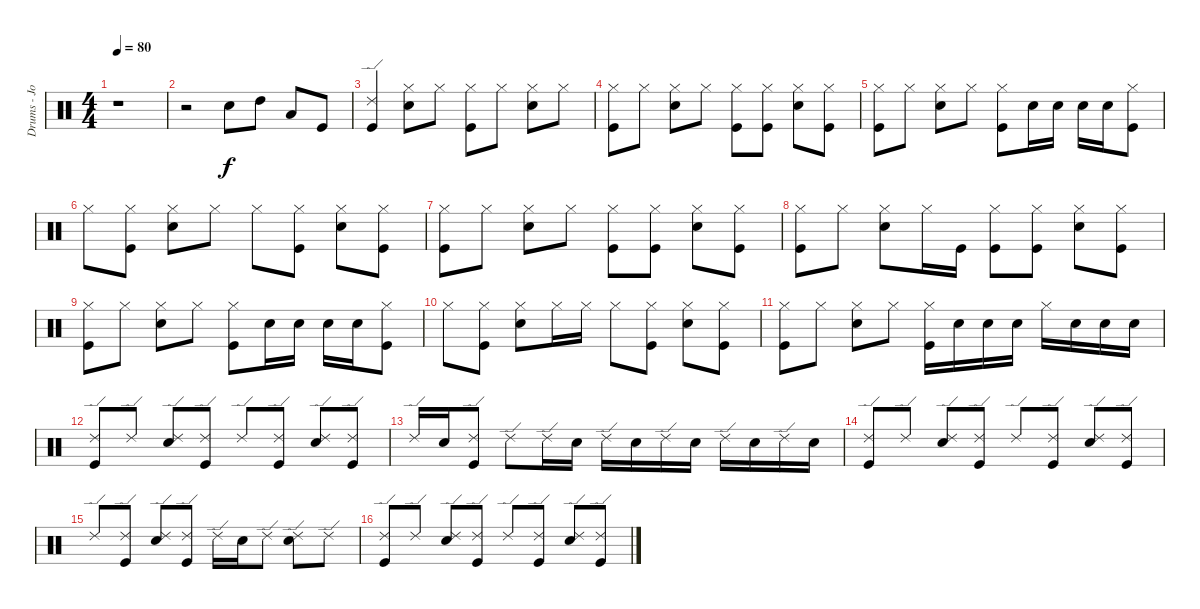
\track ("Drums - John Bohan" "Drums - Jo") {instrument percussion}
\staff {score}
\articulation defaults
\ts (4 4)
\tempo 80
\clef neutral
\ks c
r.1{dy f} |
r.2 "Snare (hit) 2".8 "High Tom (hit)".8 "Low Tom (hit)".8 "Kick (hit)".8 |
("Ride (edge) 2" "Kick (hit)").4 ("Hi-Hat (closed)" "Snare (hit) 2").8 "Hi-Hat (closed)".8 ("Hi-Hat (closed)" "Kick (hit)").8 "Hi-Hat (closed)".8 ("Hi-Hat (closed)" "Snare (hit) 2").8 "Hi-Hat (closed)".8 |
("Hi-Hat (closed)" "Kick (hit)").8 "Hi-Hat (closed)".8 ("Hi-Hat (closed)" "Snare (hit) 2").8 "Hi-Hat (closed)".8 ("Hi-Hat (closed)" "Kick (hit)").8 ("Hi-Hat (closed)" "Kick (hit)").8 ("Hi-Hat (closed)" "Snare (hit) 2").8 ("Hi-Hat (closed)" "Kick (hit)").8 |
("Hi-Hat (closed)" "Kick (hit)").8 "Hi-Hat (closed)".8 ("Hi-Hat (closed)" "Snare (hit) 2").8 "Hi-Hat (closed)".8 ("Hi-Hat (closed)" "Kick (hit)").8 "Snare (hit) 2".16 "Snare (hit) 2".16 "Snare (hit) 2".16 "Snare (hit) 2".16 ("Hi-Hat (closed)" "Kick (hit)").8 |
"Hi-Hat (closed)".8 ("Hi-Hat (closed)" "Kick (hit)").8 ("Hi-Hat (closed)" "Snare (hit) 2").8 "Hi-Hat (closed)".8 "Hi-Hat (closed)".8 ("Hi-Hat (closed)" "Kick (hit)").8 ("Hi-Hat (closed)" "Snare (hit) 2").8 ("Hi-Hat (closed)" "Kick (hit)").8 |
("Hi-Hat (closed)" "Kick (hit)").8 "Hi-Hat (closed)".8 ("Hi-Hat (closed)" "Snare (hit) 2").8 "Hi-Hat (closed)".8 ("Hi-Hat (closed)" "Kick (hit)").8 ("Hi-Hat (closed)" "Kick (hit)").8 ("Hi-Hat (closed)" "Snare (hit) 2").8 ("Hi-Hat (closed)" "Kick (hit)").8 |
("Hi-Hat (closed)" "Kick (hit)").8 "Hi-Hat (closed)".8 ("Hi-Hat (closed)" "Snare (hit) 2").8 "Hi-Hat (closed)".16 "Kick (hit)".16 ("Hi-Hat (closed)" "Kick (hit)").8 ("Hi-Hat (closed)" "Kick (hit)").8 ("Hi-Hat (closed)" "Snare (hit) 2").8 ("Hi-Hat (closed)" "Kick (hit)").8 |
("Hi-Hat (closed)" "Kick (hit)").8 "Hi-Hat (closed)".8 ("Hi-Hat (closed)" "Snare (hit) 2").8 "Hi-Hat (closed)".8 ("Hi-Hat (closed)" "Kick (hit)").8 "Snare (hit) 2".16 "Snare (hit) 2".16 "Snare (hit) 2".16 "Snare (hit) 2".16 ("Hi-Hat (closed)" "Kick (hit)").8 |
"Hi-Hat (closed)".8 ("Hi-Hat (closed)" "Kick (hit)").8 ("Hi-Hat (closed)" "Snare (hit) 2").8 "Hi-Hat (closed)".16 "Hi-Hat (closed)".16 "Hi-Hat (closed)".8 ("Hi-Hat (closed)" "Kick (hit)").8 ("Hi-Hat (closed)" "Snare (hit) 2").8 ("Hi-Hat (closed)" "Kick (hit)").8 |
("Hi-Hat (closed)" "Kick (hit)").8 "Hi-Hat (closed)".8 ("Hi-Hat (closed)" "Snare (hit) 2").8 "Hi-Hat (closed)".8 ("Hi-Hat (closed)" "Kick (hit)").16 "Snare (hit) 2".16 "Snare (hit) 2".16 "Snare (hit) 2".16 "Hi-Hat (closed)".16 "Snare (hit) 2".16 "Snare (hit) 2".16 "Snare (hit) 2".16 |
("Ride (edge) 2" "Kick (hit)").8 "Ride (edge) 2".8 ("Ride (edge) 2" "Snare (hit) 2").8 ("Ride (edge) 2" "Kick (hit)").8 "Ride (edge) 2".8 ("Ride (edge) 2" "Kick (hit)").8 ("Ride (edge) 2" "Snare (hit) 2").8 ("Ride (edge) 2" "Kick (hit)").8 |
"Ride (edge) 2".16 "Snare (hit) 2".16 ("Ride (edge) 2" "Kick (hit)").8 "Ride (edge) 2".8 "Ride (edge) 2".16 "Snare (hit) 2".16 "Ride (edge) 2".16 "Snare (hit) 2".16 "Ride (edge) 2".16 "Snare (hit) 2".16 "Ride (edge) 2".16 "Snare (hit) 2".16 "Ride (edge) 2".16 "Snare (hit) 2".16 |
("Ride (edge) 2" "Kick (hit)").8 "Ride (edge) 2".8 ("Ride (edge) 2" "Snare (hit) 2").8 ("Ride (edge) 2" "Kick (hit)").8 "Ride (edge) 2".8 ("Ride (edge) 2" "Kick (hit)").8 ("Ride (edge) 2" "Snare (hit) 2").8 ("Ride (edge) 2" "Kick (hit)").8 |
"Ride (edge) 2".8 ("Ride (edge) 2" "Kick (hit)").8 ("Ride (edge) 2" "Snare (hit) 2").8 ("Ride (edge) 2" "Kick (hit)").8 "Ride (edge) 2".16 "Snare (hit) 2".16 "Ride (edge) 2".8 ("Ride (edge) 2" "Snare (hit) 2").8 "Ride (edge) 2".8 |
("Ride (edge) 2" "Kick (hit)").8 "Ride (edge) 2".8 ("Ride (edge) 2" "Snare (hit) 2").8 ("Ride (edge) 2" "Kick (hit)").8 "Ride (edge) 2".8 ("Ride (edge) 2" "Kick (hit)").8 ("Ride (edge) 2" "Snare (hit) 2").8 ("Ride (edge) 2" "Kick (hit)").8
